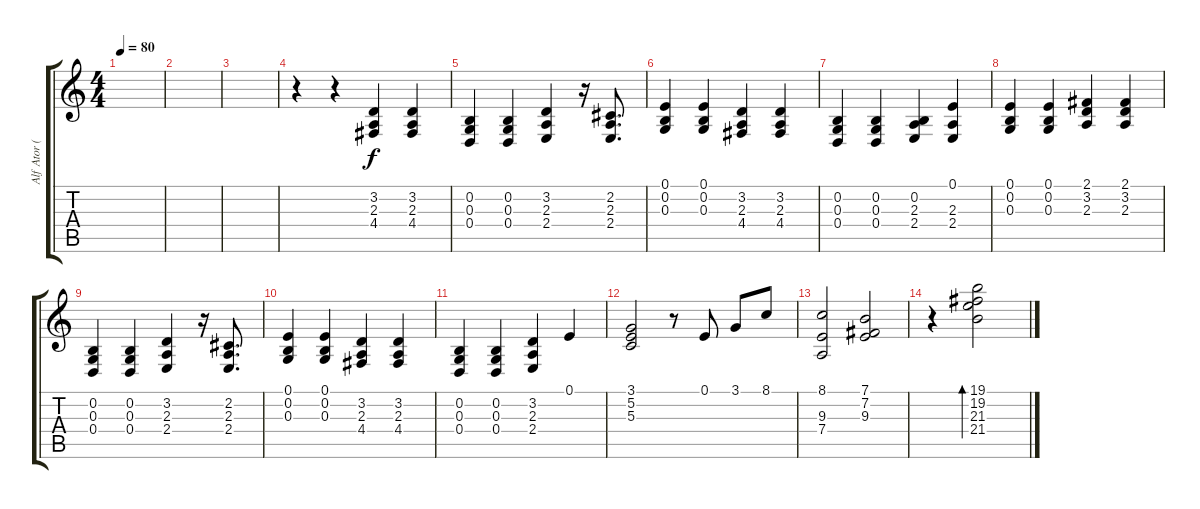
\track ("Alf Ator (rechte Hand)" "Alf Ator (") {instrument acousticgrandpiano}
\staff {score tabs}
\tuning (E4 B3 G3 D3 A2 E2) {hide}
\ts (4 4)
\tempo 80
\clef g2
\ks c
|
|
|
r.4 r.4 (3.2 2.3 4.4).4 (3.2 2.3 4.4).4 |
(0.2 0.3 0.4).4 (0.2 0.3 0.4).4 (3.2 2.3 2.4).4 r.16 (2.2 2.3 2.4).8{d} |
(0.1 0.2 0.3).4 (0.1 0.2 0.3).4 (3.2 2.3 4.4).4 (3.2 2.3 4.4).4 |
(0.2 0.3 0.4).4 (0.2 0.3 0.4).4 (0.2 2.3 2.4).4 (0.1 2.3 2.4).4 |
(0.1 0.2 0.3).4 (0.1 0.2 0.3).4 (2.1 3.2 2.3).4 (2.1 3.2 2.3).4 |
(0.2 0.3 0.4).4 (0.2 0.3 0.4).4 (3.2 2.3 2.4).4 r.16 (2.2 2.3 2.4).8{d} |
(0.1 0.2 0.3).4 (0.1 0.2 0.3).4 (3.2 2.3 4.4).4 (3.2 2.3 4.4).4 |
(0.2 0.3 0.4).4 (0.2 0.3 0.4).4 (3.2 2.3 2.4).4 0.1.4 |
(3.1 5.2 5.3).2 r.8 0.1.8 3.1.8 8.1.8 |
(8.1 9.3 7.4).2 (7.1 7.2 9.3).2 |
r.4 (19.1 19.2 21.3 21.4).2{bd 240}
